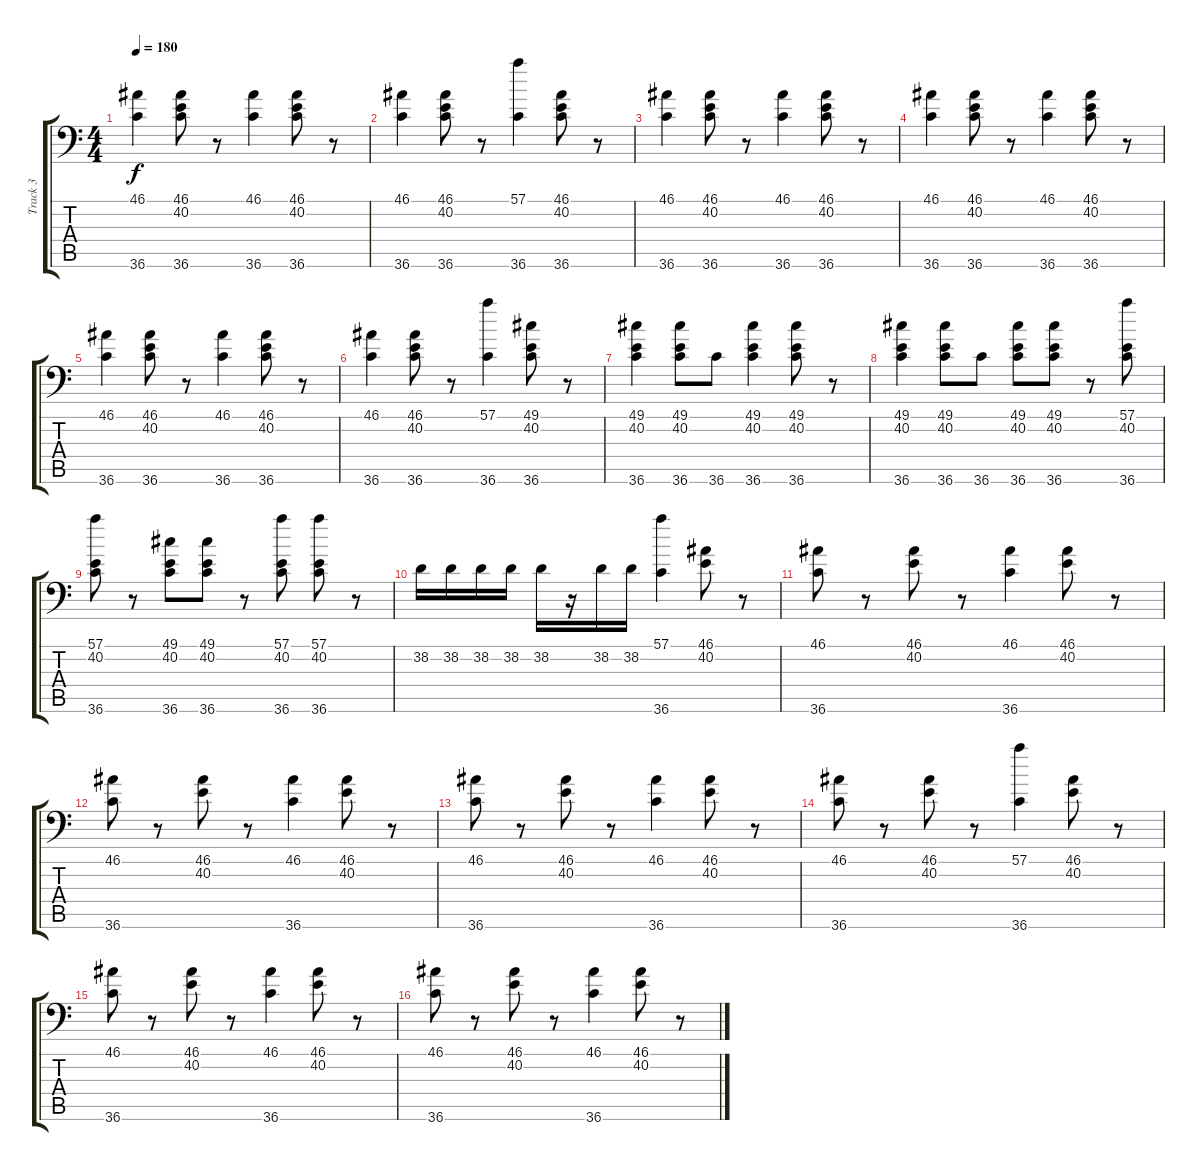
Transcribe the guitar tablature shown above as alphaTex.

\track ("Track 3" "Track 3") {instrument acousticgrandpiano}
\staff {score tabs}
\tuning (C-1 C-1 C-1 C-1 C-1 C-1) {hide}
\ts (4 4)
\tempo 180
\clef f4
\ks c
(46.1 36.6).4{dy f} (46.1 40.2 36.6).8 r.8 (46.1 36.6).4 (46.1 40.2 36.6).8 r.8 |
(46.1 36.6).4 (46.1 40.2 36.6).8 r.8 (57.1 36.6).4 (46.1 40.2 36.6).8 r.8 |
(46.1 36.6).4 (46.1 40.2 36.6).8 r.8 (46.1 36.6).4 (46.1 40.2 36.6).8 r.8 |
(46.1 36.6).4 (46.1 40.2 36.6).8 r.8 (46.1 36.6).4 (46.1 40.2 36.6).8 r.8 |
(46.1 36.6).4 (46.1 40.2 36.6).8 r.8 (46.1 36.6).4 (46.1 40.2 36.6).8 r.8 |
(46.1 36.6).4 (46.1 40.2 36.6).8 r.8 (57.1 36.6).4 (49.1 40.2 36.6).8 r.8 |
(49.1 40.2 36.6).4 (49.1 40.2 36.6).8 36.6.8 (49.1 40.2 36.6).4 (49.1 40.2 36.6).8 r.8 |
(49.1 40.2 36.6).4 (49.1 40.2 36.6).8 36.6.8 (49.1 40.2 36.6).8 (49.1 40.2 36.6).8 r.8 (57.1 40.2 36.6).8 |
(57.1 40.2 36.6).8 r.8 (49.1 40.2 36.6).8 (49.1 40.2 36.6).8 r.8 (57.1 40.2 36.6).8 (57.1 40.2 36.6).8 r.8 |
38.2.16 38.2.16 38.2.16 38.2.16 38.2.16 r.16 38.2.16 38.2.16 (57.1 36.6).4 (46.1 40.2).8 r.8 |
(46.1 36.6).8 r.8 (46.1 40.2).8 r.8 (46.1 36.6).4 (46.1 40.2).8 r.8 |
(46.1 36.6).8 r.8 (46.1 40.2).8 r.8 (46.1 36.6).4 (46.1 40.2).8 r.8 |
(46.1 36.6).8 r.8 (46.1 40.2).8 r.8 (46.1 36.6).4 (46.1 40.2).8 r.8 |
(46.1 36.6).8 r.8 (46.1 40.2).8 r.8 (57.1 36.6).4 (46.1 40.2).8 r.8 |
(46.1 36.6).8 r.8 (46.1 40.2).8 r.8 (46.1 36.6).4 (46.1 40.2).8 r.8 |
(46.1 36.6).8 r.8 (46.1 40.2).8 r.8 (46.1 36.6).4 (46.1 40.2).8 r.8
